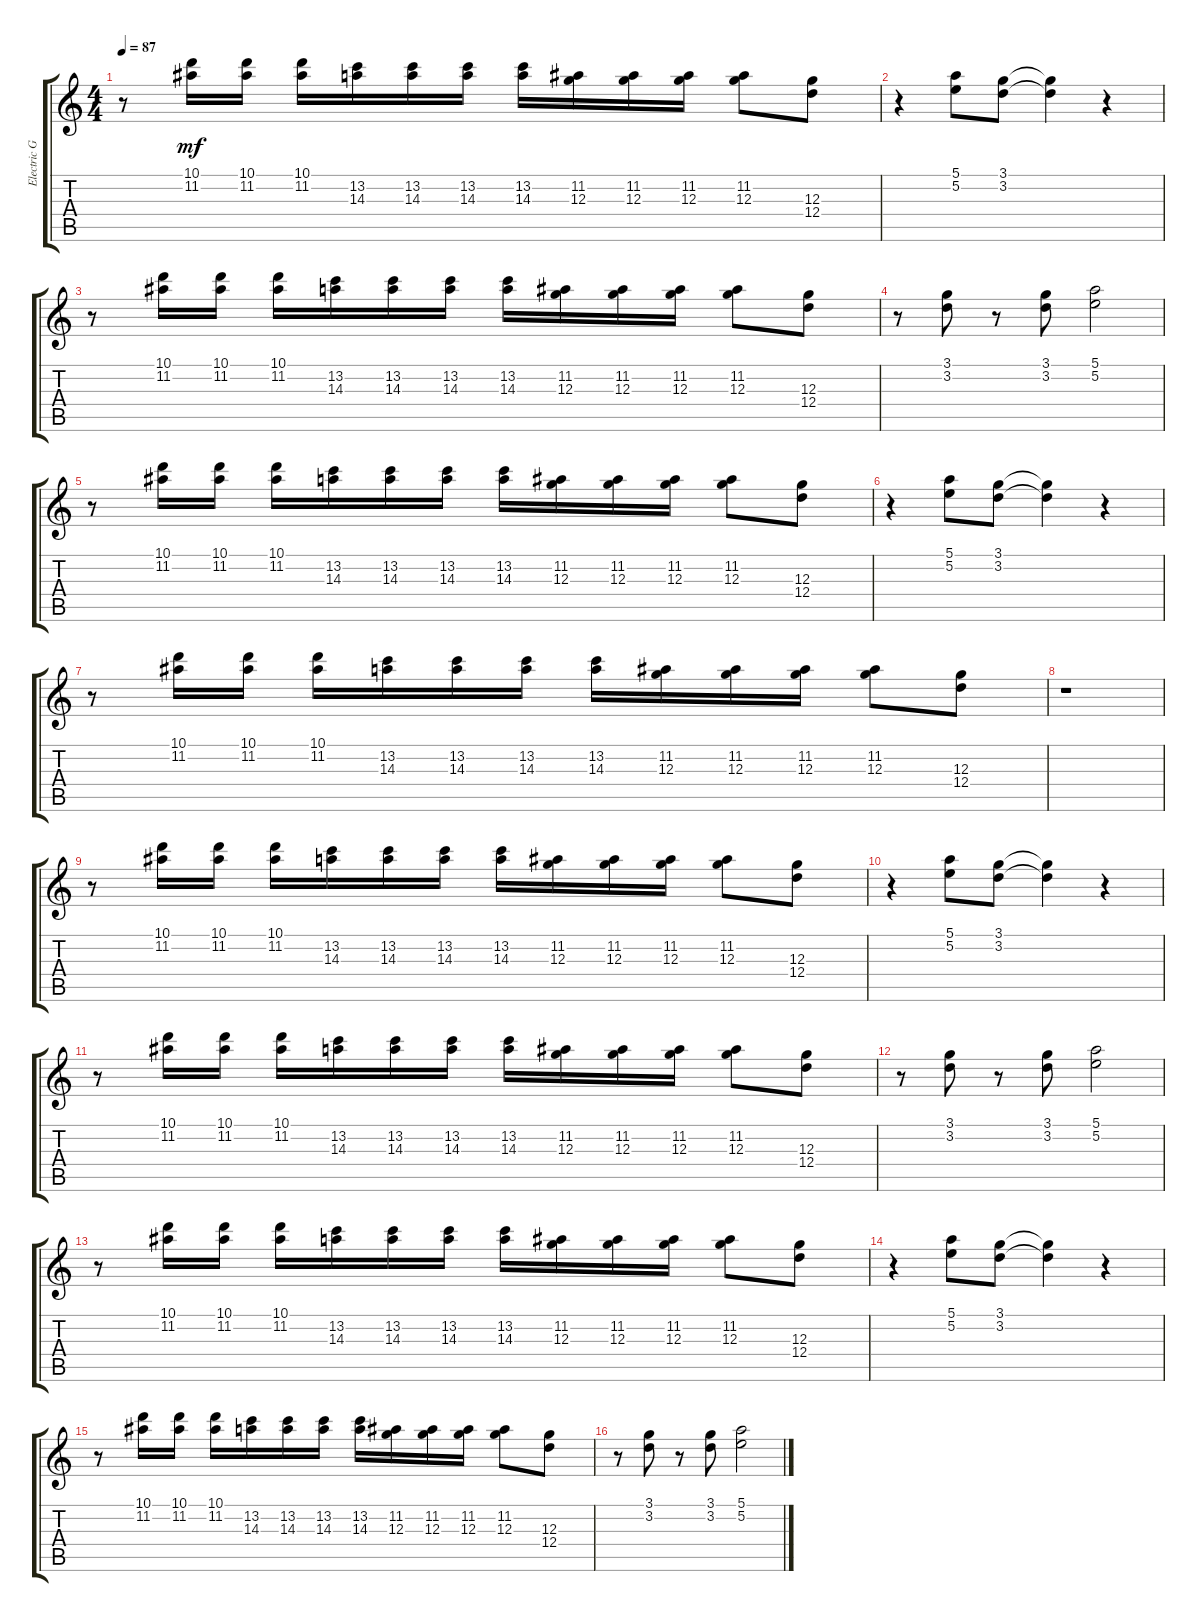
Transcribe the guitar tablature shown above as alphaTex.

\track ("Electric Guitar (clean)" "Electric G") {instrument electricguitarclean}
\staff {score tabs}
\tuning (E4 B3 G3 D3 A2 E2) {hide}
\ts (4 4)
\tempo 87
\clef g2
\ks aminor
r.8{dy mf} (10.1 11.2).16 (10.1 11.2).16 (10.1 11.2).16 (13.2 14.3).16 (13.2 14.3).16 (13.2 14.3).16 (13.2 14.3).16 (11.2 12.3).16 (11.2 12.3).16 (11.2 12.3).16 (11.2 12.3).8 (12.3 12.4).8 |
r.4 (5.1 5.2).8 (3.1 3.2).8 (3.1{t} 3.2{t}).4 r.4 |
r.8 (10.1 11.2).16 (10.1 11.2).16 (10.1 11.2).16 (13.2 14.3).16 (13.2 14.3).16 (13.2 14.3).16 (13.2 14.3).16 (11.2 12.3).16 (11.2 12.3).16 (11.2 12.3).16 (11.2 12.3).8 (12.3 12.4).8 |
r.8 (3.1 3.2).8 r.8 (3.1 3.2).8 (5.1 5.2).2 |
r.8 (10.1 11.2).16 (10.1 11.2).16 (10.1 11.2).16 (13.2 14.3).16 (13.2 14.3).16 (13.2 14.3).16 (13.2 14.3).16 (11.2 12.3).16 (11.2 12.3).16 (11.2 12.3).16 (11.2 12.3).8 (12.3 12.4).8 |
r.4 (5.1 5.2).8 (3.1 3.2).8 (3.1{t} 3.2{t}).4 r.4 |
r.8 (10.1 11.2).16 (10.1 11.2).16 (10.1 11.2).16 (13.2 14.3).16 (13.2 14.3).16 (13.2 14.3).16 (13.2 14.3).16 (11.2 12.3).16 (11.2 12.3).16 (11.2 12.3).16 (11.2 12.3).8 (12.3 12.4).8 |
r.1 |
r.8 (10.1 11.2).16 (10.1 11.2).16 (10.1 11.2).16 (13.2 14.3).16 (13.2 14.3).16 (13.2 14.3).16 (13.2 14.3).16 (11.2 12.3).16 (11.2 12.3).16 (11.2 12.3).16 (11.2 12.3).8 (12.3 12.4).8 |
r.4 (5.1 5.2).8 (3.1 3.2).8 (3.1{t} 3.2{t}).4 r.4 |
r.8 (10.1 11.2).16 (10.1 11.2).16 (10.1 11.2).16 (13.2 14.3).16 (13.2 14.3).16 (13.2 14.3).16 (13.2 14.3).16 (11.2 12.3).16 (11.2 12.3).16 (11.2 12.3).16 (11.2 12.3).8 (12.3 12.4).8 |
r.8 (3.1 3.2).8 r.8 (3.1 3.2).8 (5.1 5.2).2 |
r.8 (10.1 11.2).16 (10.1 11.2).16 (10.1 11.2).16 (13.2 14.3).16 (13.2 14.3).16 (13.2 14.3).16 (13.2 14.3).16 (11.2 12.3).16 (11.2 12.3).16 (11.2 12.3).16 (11.2 12.3).8 (12.3 12.4).8 |
r.4 (5.1 5.2).8 (3.1 3.2).8 (3.1{t} 3.2{t}).4 r.4 |
r.8 (10.1 11.2).16 (10.1 11.2).16 (10.1 11.2).16 (13.2 14.3).16 (13.2 14.3).16 (13.2 14.3).16 (13.2 14.3).16 (11.2 12.3).16 (11.2 12.3).16 (11.2 12.3).16 (11.2 12.3).8 (12.3 12.4).8 |
r.8 (3.1 3.2).8 r.8 (3.1 3.2).8 (5.1 5.2).2
